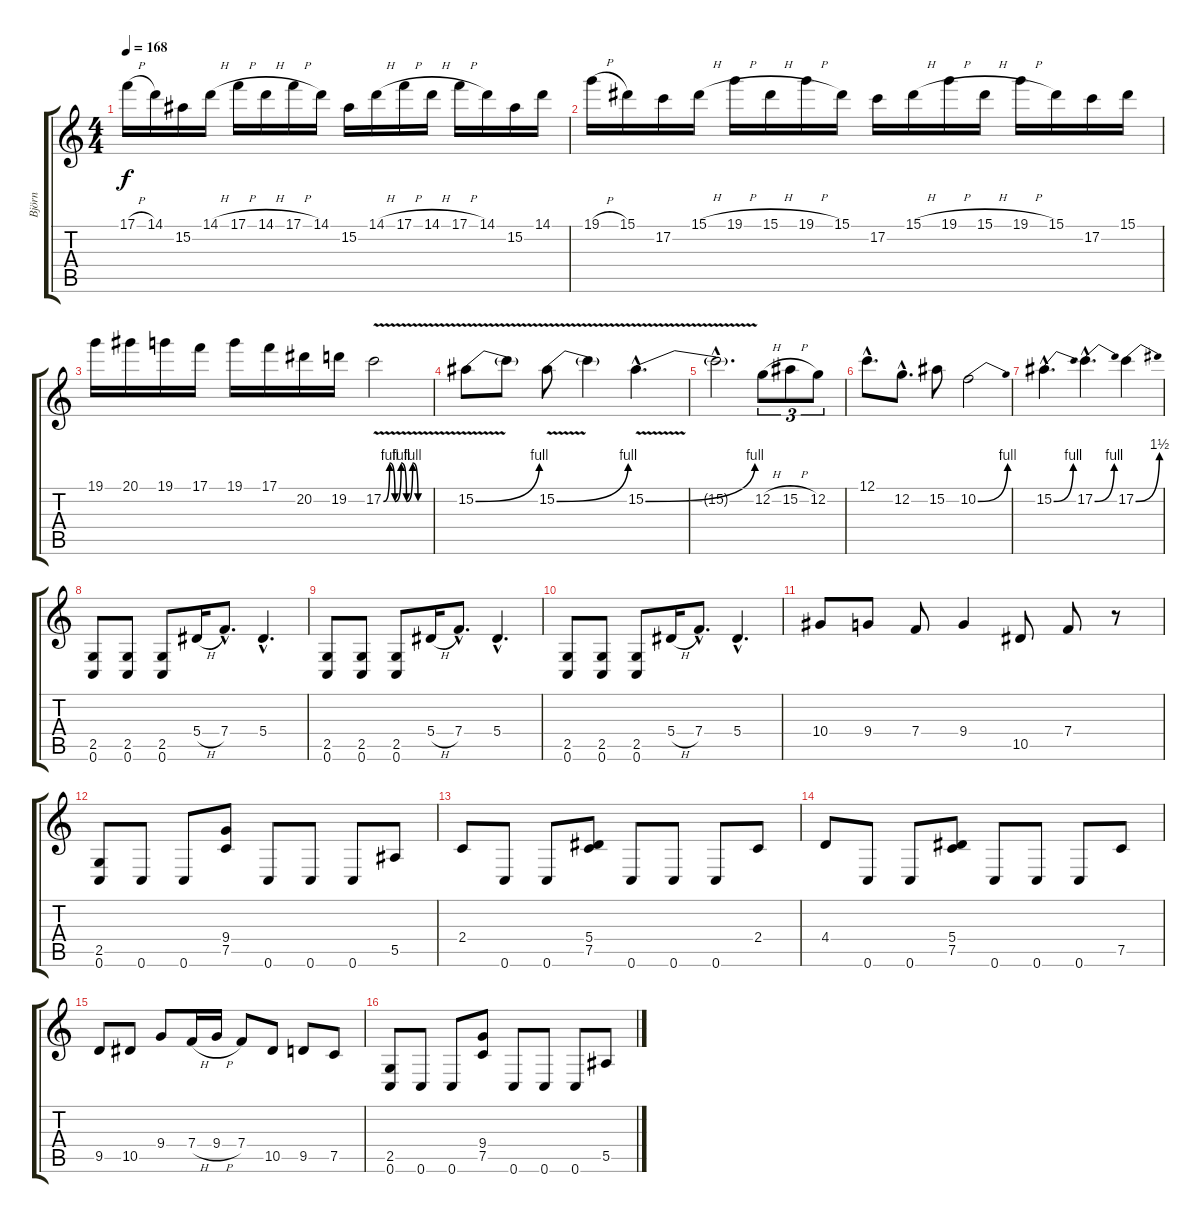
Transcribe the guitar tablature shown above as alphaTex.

\track ("Björn " "Björn ") {instrument overdrivenguitar}
\staff {score tabs}
\tuning (C4 G3 Eb3 Bb2 F2 C2) {hide}
\ts (4 4)
\tempo 168
\clef g2
\ks c
17.1{h}.16{dy f} 14.1.16 15.2.16 14.1{h}.16 17.1{h}.16 14.1{h}.16 17.1{h}.16 14.1.16 15.2.16 14.1{h}.16 17.1{h}.16 14.1{h}.16 17.1{h}.16 14.1.16 15.2.16 14.1.16 |
19.1{h}.16 15.1.16 17.2.16 15.1{h}.16 19.1{h}.16 15.1{h}.16 19.1{h}.16 15.1.16 17.2.16 15.1{h}.16 19.1{h}.16 15.1{h}.16 19.1{h}.16 15.1.16 17.2.16 15.1.16 |
19.1.16 20.1.16 19.1.16 17.1.16 19.1.16 17.1.16 20.2.16 19.2.16 17.2{be (custom 0 0 8 4 15 0 23 4 30 0 38 4 45 0 53 0 60 0) v}.2 |
15.2{be (bend 0 0 60 4) v}.8 15.2{t}.8 15.2{be (bend 0 0 60 4) v}.8 15.2{t}.4 15.2{be (bend 0 0 60 4) v hac}.4{d} |
15.2{hac t}.2{d} 12.2{h}.8{tu (3 2)} 15.2{h}.8{tu (3 2)} 12.2.8{tu (3 2)} |
12.1{hac}.8{d} 12.2{hac}.8{d} 15.2.8 10.2{be (bend 0 0 60 4)}.2 |
15.2{be (bend 0 0 60 4) hac}.4{d} 17.2{be (bend 0 0 60 4) hac}.4{d} 17.2{be (bend 0 0 60 6)}.4 |
(2.5 0.6).8 (2.5 0.6).8 (2.5 0.6).8 5.4{h}.16 7.4{hac}.8{d} 5.4{hac}.4{d} |
(2.5 0.6).8 (2.5 0.6).8 (2.5 0.6).8 5.4{h}.16 7.4{hac}.8{d} 5.4{hac}.4{d} |
(2.5 0.6).8 (2.5 0.6).8 (2.5 0.6).8 5.4{h}.16 7.4{hac}.8{d} 5.4{hac}.4{d} |
10.4.8 9.4.8 7.4.8 9.4.4 10.5.8 7.4.8 r.8 |
(2.5 0.6).8 0.6.8 0.6.8 (9.4 7.5).8 0.6.8 0.6.8 0.6.8 5.5.8 |
2.4.8 0.6.8 0.6.8 (5.4 7.5).8 0.6.8 0.6.8 0.6.8 2.4.8 |
4.4.8 0.6.8 0.6.8 (5.4 7.5).8 0.6.8 0.6.8 0.6.8 7.5.8 |
9.5.8 10.5.8 9.4.8 7.4{h}.16 9.4{h}.16 7.4.8 10.5.8 9.5.8 7.5.8 |
(2.5 0.6).8 0.6.8 0.6.8 (9.4 7.5).8 0.6.8 0.6.8 0.6.8 5.5.8
